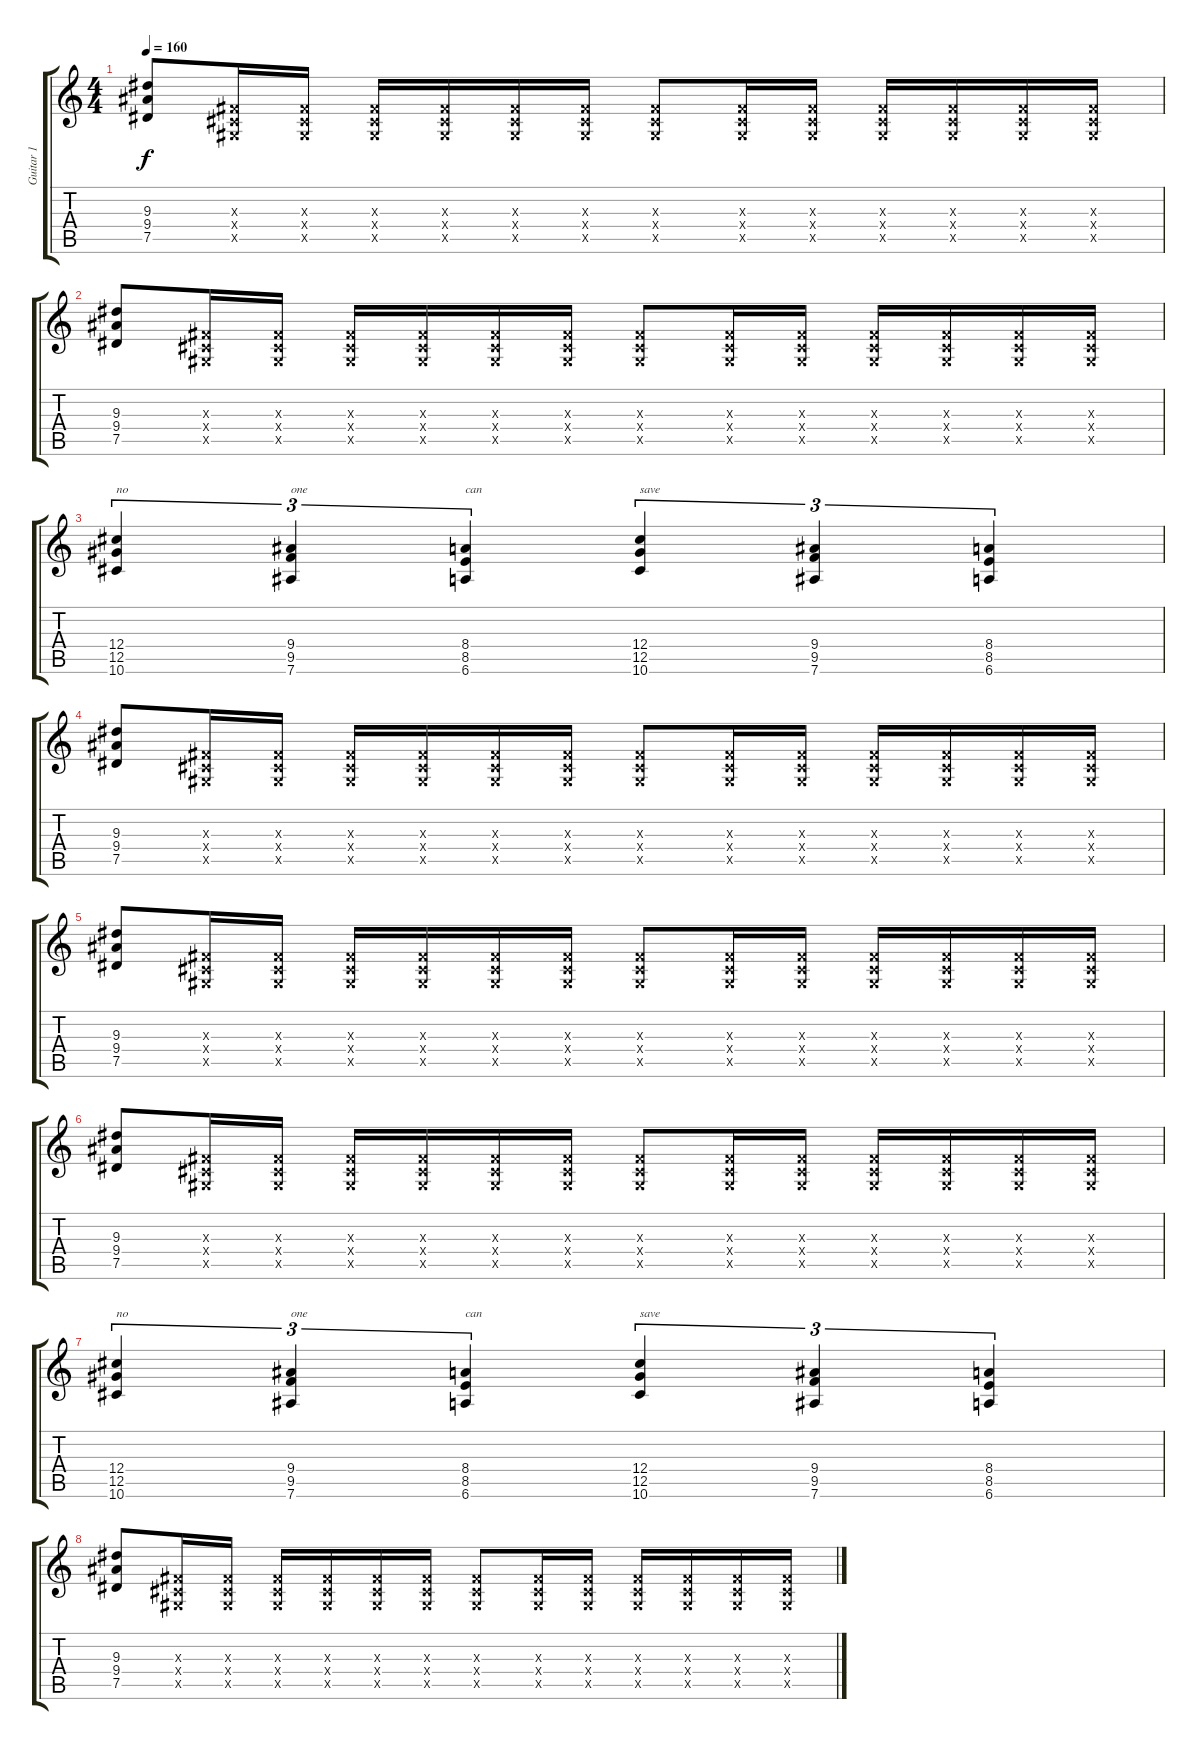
\track ("Guitar 1" "Guitar 1") {instrument overdrivenguitar}
\staff {score tabs}
\tuning (Eb4 Bb3 Gb3 Db3 Ab2 Eb2) {hide}
\ts (4 4)
\tempo 160
\clef g2
\ks c
(9.3 9.4 7.5).8{dy f} (0.3{x} 0.4{x} 0.5{x}).16 (0.3{x} 0.4{x} 0.5{x}).16 (0.3{x} 0.4{x} 0.5{x}).16 (0.3{x} 0.4{x} 0.5{x}).16 (0.3{x} 0.4{x} 0.5{x}).16 (0.3{x} 0.4{x} 0.5{x}).16 (0.3{x} 0.4{x} 0.5{x}).8 (0.3{x} 0.4{x} 0.5{x}).16 (0.3{x} 0.4{x} 0.5{x}).16 (0.3{x} 0.4{x} 0.5{x}).16 (0.3{x} 0.4{x} 0.5{x}).16 (0.3{x} 0.4{x} 0.5{x}).16 (0.3{x} 0.4{x} 0.5{x}).16 |
(9.3 9.4 7.5).8 (0.3{x} 0.4{x} 0.5{x}).16 (0.3{x} 0.4{x} 0.5{x}).16 (0.3{x} 0.4{x} 0.5{x}).16 (0.3{x} 0.4{x} 0.5{x}).16 (0.3{x} 0.4{x} 0.5{x}).16 (0.3{x} 0.4{x} 0.5{x}).16 (0.3{x} 0.4{x} 0.5{x}).8 (0.3{x} 0.4{x} 0.5{x}).16 (0.3{x} 0.4{x} 0.5{x}).16 (0.3{x} 0.4{x} 0.5{x}).16 (0.3{x} 0.4{x} 0.5{x}).16 (0.3{x} 0.4{x} 0.5{x}).16 (0.3{x} 0.4{x} 0.5{x}).16 |
(12.4 12.5 10.6).4{tu (3 2) txt "no"} (9.4 9.5 7.6).4{tu (3 2) txt "one"} (8.4 8.5 6.6).4{tu (3 2) txt "can"} (12.4 12.5 10.6).4{tu (3 2) txt "save"} (9.4 9.5 7.6).4{tu (3 2)} (8.4 8.5 6.6).4{tu (3 2)} |
(9.3 9.4 7.5).8 (0.3{x} 0.4{x} 0.5{x}).16 (0.3{x} 0.4{x} 0.5{x}).16 (0.3{x} 0.4{x} 0.5{x}).16 (0.3{x} 0.4{x} 0.5{x}).16 (0.3{x} 0.4{x} 0.5{x}).16 (0.3{x} 0.4{x} 0.5{x}).16 (0.3{x} 0.4{x} 0.5{x}).8 (0.3{x} 0.4{x} 0.5{x}).16 (0.3{x} 0.4{x} 0.5{x}).16 (0.3{x} 0.4{x} 0.5{x}).16 (0.3{x} 0.4{x} 0.5{x}).16 (0.3{x} 0.4{x} 0.5{x}).16 (0.3{x} 0.4{x} 0.5{x}).16 |
(9.3 9.4 7.5).8 (0.3{x} 0.4{x} 0.5{x}).16 (0.3{x} 0.4{x} 0.5{x}).16 (0.3{x} 0.4{x} 0.5{x}).16 (0.3{x} 0.4{x} 0.5{x}).16 (0.3{x} 0.4{x} 0.5{x}).16 (0.3{x} 0.4{x} 0.5{x}).16 (0.3{x} 0.4{x} 0.5{x}).8 (0.3{x} 0.4{x} 0.5{x}).16 (0.3{x} 0.4{x} 0.5{x}).16 (0.3{x} 0.4{x} 0.5{x}).16 (0.3{x} 0.4{x} 0.5{x}).16 (0.3{x} 0.4{x} 0.5{x}).16 (0.3{x} 0.4{x} 0.5{x}).16 |
(9.3 9.4 7.5).8 (0.3{x} 0.4{x} 0.5{x}).16 (0.3{x} 0.4{x} 0.5{x}).16 (0.3{x} 0.4{x} 0.5{x}).16 (0.3{x} 0.4{x} 0.5{x}).16 (0.3{x} 0.4{x} 0.5{x}).16 (0.3{x} 0.4{x} 0.5{x}).16 (0.3{x} 0.4{x} 0.5{x}).8 (0.3{x} 0.4{x} 0.5{x}).16 (0.3{x} 0.4{x} 0.5{x}).16 (0.3{x} 0.4{x} 0.5{x}).16 (0.3{x} 0.4{x} 0.5{x}).16 (0.3{x} 0.4{x} 0.5{x}).16 (0.3{x} 0.4{x} 0.5{x}).16 |
(12.4 12.5 10.6).4{tu (3 2) txt "no"} (9.4 9.5 7.6).4{tu (3 2) txt "one"} (8.4 8.5 6.6).4{tu (3 2) txt "can"} (12.4 12.5 10.6).4{tu (3 2) txt "save"} (9.4 9.5 7.6).4{tu (3 2)} (8.4 8.5 6.6).4{tu (3 2)} |
(9.3 9.4 7.5).8 (0.3{x} 0.4{x} 0.5{x}).16 (0.3{x} 0.4{x} 0.5{x}).16 (0.3{x} 0.4{x} 0.5{x}).16 (0.3{x} 0.4{x} 0.5{x}).16 (0.3{x} 0.4{x} 0.5{x}).16 (0.3{x} 0.4{x} 0.5{x}).16 (0.3{x} 0.4{x} 0.5{x}).8 (0.3{x} 0.4{x} 0.5{x}).16 (0.3{x} 0.4{x} 0.5{x}).16 (0.3{x} 0.4{x} 0.5{x}).16 (0.3{x} 0.4{x} 0.5{x}).16 (0.3{x} 0.4{x} 0.5{x}).16 (0.3{x} 0.4{x} 0.5{x}).16
